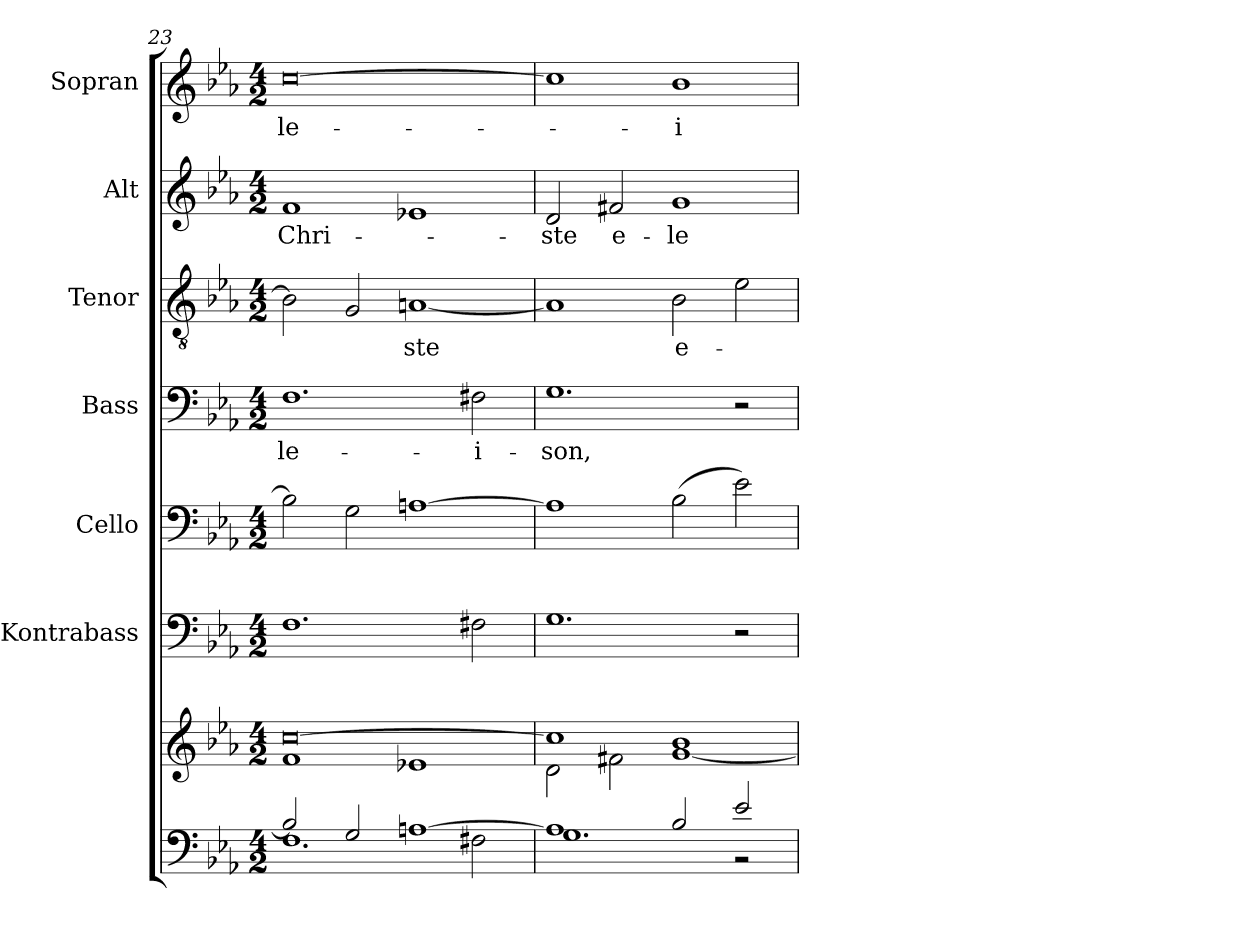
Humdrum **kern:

**kern	**kern	**kern	**kern	**kern	**text	**kern	**text	**kern	**text	**kern	**text
*part7	*part7	*part6	*part5	*part4	*part4	*part3	*part3	*part2	*part2	*part1	*part1
*staff8	*staff7	*staff6	*staff5	*staff4	*staff4	*staff3	*staff3	*staff2	*staff2	*staff1	*staff1
*	*	*I"Kontrabass	*I"Cello	*I"Bass	*	*I"Tenor	*	*I"Alt	*	*I"Sopran	*
*	*	*I'Kb.	*	*I'B.	*	*I'T.	*	*I'A.	*	*I'S.	*
*clefF4	*clefG2	*clefF4	*clefF4	*clefF4	*	*clefGv2	*	*clefG2	*	*clefG2	*
*	*	*ITrd7c12	*	*	*	*	*	*	*	*	*
*k[b-e-a-]	*k[b-e-a-]	*k[b-e-a-]	*k[b-e-a-]	*k[b-e-a-]	*	*k[b-e-a-]	*	*k[b-e-a-]	*	*k[b-e-a-]	*
*E-:	*E-:	*E-:	*E-:	*E-:	*	*E-:	*	*E-:	*	*E-:	*
*M4/2	*M4/2	*M4/2	*M4/2	*M4/2	*	*M4/2	*	*M4/2	*	*M4/2	*
=23	=23	=23	=23	=23	=23	=23	=23	=23	=23	=23	=23
*^	*^	*	*	*	*	*	*	*	*	*	*
!	!	!	!	!	!	!	!LO:LY:b	!	!	!	!LO:LY:b	!	!LO:LY:b
2B-/]	1.F	[>0cc	1f	1.FF	2B-\]	1.F	-le-	2B-\]	.	1f	Chri-	[0cc	-le-
2G/	.	.	.	.	2G\	.	.	2G/	.	.	.	.	.
!	!	!	!	!	!	!	!	!	!LO:LY:b	!	!	!	!
[>1An	.	.	1e-X	.	[1An	.	.	[1An	-ste	1e-X	.	.	.
!	!	!	!	!	!	!	!LO:LY:b	!	!	!	!	!	!
.	2F#X\	.	.	2FF#X\	.	2F#X\	-i-	.	.	.	.	.	.
=24	=24	=24	=24	=24	=24	=24	=24	=24	=24	=24	=24	=24	=24
!	!	!	!	!	!	!	!LO:LY:b	!	!	!	!LO:LY:b	!	!
1A]	1.G	1cc]	2d\	1.GG	1A]	1.G	-son,	1A]	.	2d/	-ste	1cc]	.
!	!	!	!	!	!	!	!	!	!	!	!LO:LY:b	!	!
.	.	.	2f#X\	.	.	.	.	.	.	2f#X/	e-	.	.
!	!	!	!	!	!	!	!	!	!LO:LY:b	!	!LO:LY:b	!	!LO:LY:b
2B-/	.	1b-	[<1g	.	(>2B-\	.	.	2B-\	e-	1g	-le-	1b-	-i-
2e-/	2r	.	.	2r	2e-\)	2r	.	2e-\	.	.	.	.	.
*v	*v	*	*	*	*	*	*	*	*	*	*	*	*
*	*v	*v	*	*	*	*	*	*	*	*	*	*
=	=	=	=	=	=	=	=	=	=	=	=
*-	*-	*-	*-	*-	*-	*-	*-	*-	*-	*-	*-
